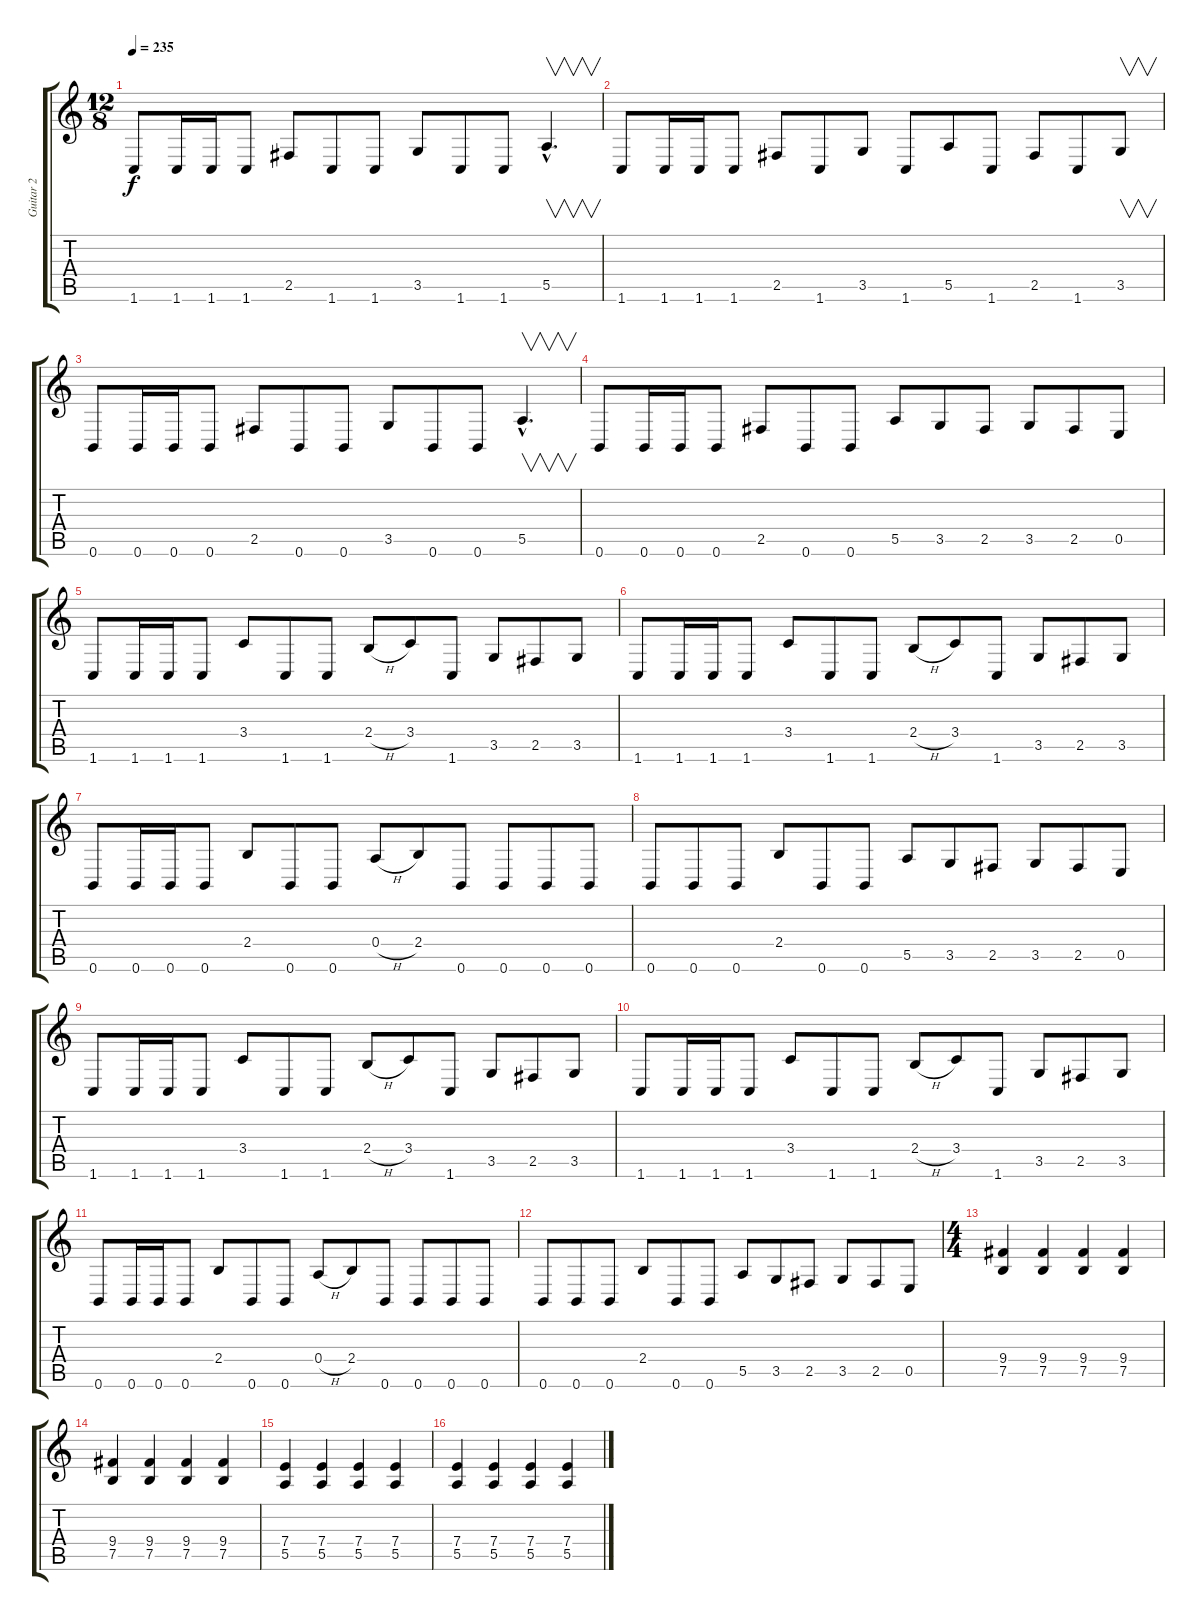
\track ("Guitar 2" "Guitar 2") {instrument distortionguitar}
\staff {score tabs}
\tuning (B3 Gb3 D3 A2 E2 B1) {hide}
\ts (12 8)
\tempo 235
\clef g2
\ks c
1.6.8{dy f} 1.6.16 1.6.16 1.6.8 2.5.8 1.6.8 1.6.8 3.5.8 1.6.8 1.6.8 5.5{hac}.4{v d} |
1.6.8 1.6.16 1.6.16 1.6.8 2.5.8 1.6.8 3.5.8 1.6.8 5.5.8 1.6.8 2.5.8 1.6.8 3.5.8{v} |
0.6.8 0.6.16 0.6.16 0.6.8 2.5.8 0.6.8 0.6.8 3.5.8 0.6.8 0.6.8 5.5{hac}.4{v d} |
0.6.8 0.6.16 0.6.16 0.6.8 2.5.8 0.6.8 0.6.8 5.5.8 3.5.8 2.5.8 3.5.8 2.5.8 0.5.8 |
1.6.8 1.6.16 1.6.16 1.6.8 3.4.8 1.6.8 1.6.8 2.4{h}.8 3.4.8 1.6.8 3.5.8 2.5.8 3.5.8 |
1.6.8 1.6.16 1.6.16 1.6.8 3.4.8 1.6.8 1.6.8 2.4{h}.8 3.4.8 1.6.8 3.5.8 2.5.8 3.5.8 |
0.6.8 0.6.16 0.6.16 0.6.8 2.4.8 0.6.8 0.6.8 0.4{h}.8 2.4.8 0.6.8 0.6.8 0.6.8 0.6.8 |
0.6.8 0.6.8 0.6.8 2.4.8 0.6.8 0.6.8 5.5.8 3.5.8 2.5.8 3.5.8 2.5.8 0.5.8 |
1.6.8 1.6.16 1.6.16 1.6.8 3.4.8 1.6.8 1.6.8 2.4{h}.8 3.4.8 1.6.8 3.5.8 2.5.8 3.5.8 |
1.6.8 1.6.16 1.6.16 1.6.8 3.4.8 1.6.8 1.6.8 2.4{h}.8 3.4.8 1.6.8 3.5.8 2.5.8 3.5.8 |
0.6.8 0.6.16 0.6.16 0.6.8 2.4.8 0.6.8 0.6.8 0.4{h}.8 2.4.8 0.6.8 0.6.8 0.6.8 0.6.8 |
0.6.8 0.6.8 0.6.8 2.4.8 0.6.8 0.6.8 5.5.8 3.5.8 2.5.8 3.5.8 2.5.8 0.5.8 |
\ts (4 4)
(9.4 7.5).4 (9.4 7.5).4 (9.4 7.5).4 (9.4 7.5).4 |
(9.4 7.5).4 (9.4 7.5).4 (9.4 7.5).4 (9.4 7.5).4 |
(7.4 5.5).4 (7.4 5.5).4 (7.4 5.5).4 (7.4 5.5).4 |
(7.4 5.5).4 (7.4 5.5).4 (7.4 5.5).4 (7.4 5.5).4
